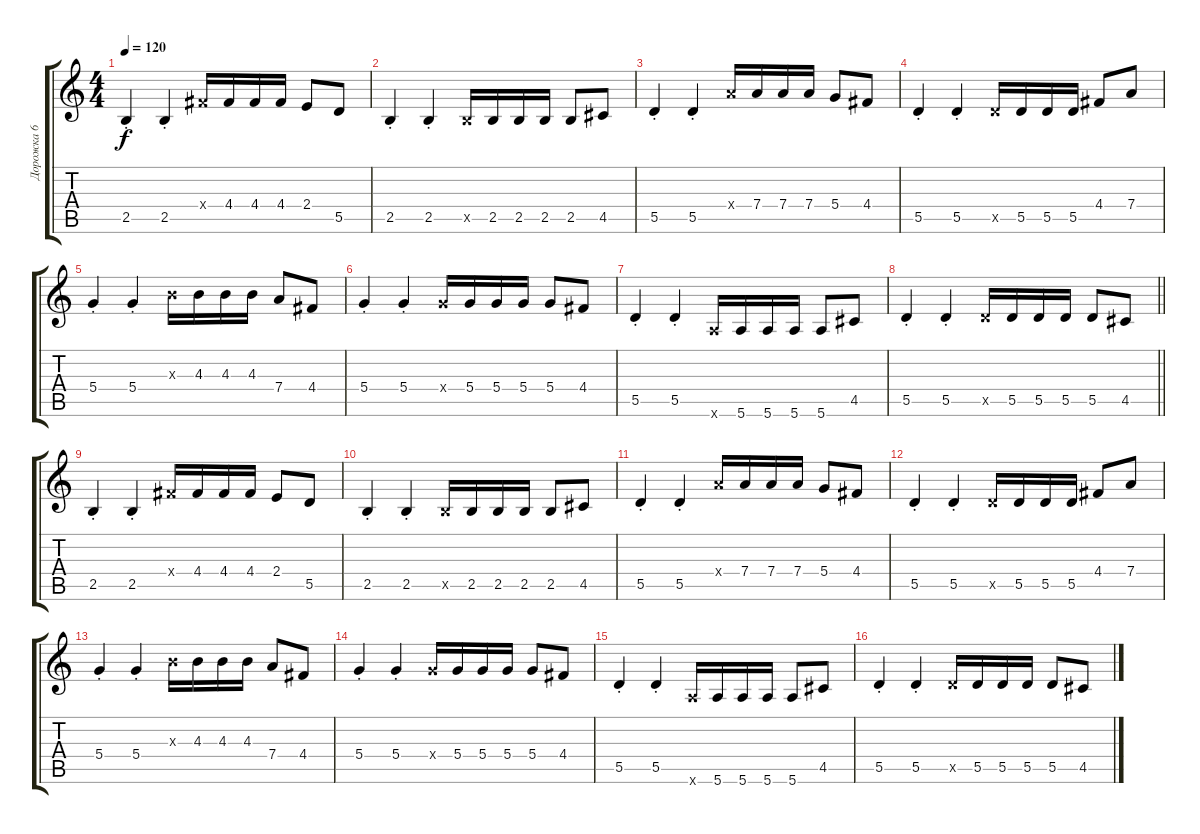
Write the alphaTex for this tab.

\track ("Дорожка 6" "Дорожка 6") {instrument acousticguitarsteel}
\staff {score tabs}
\tuning (E4 B3 G3 D3 A2 E2) {hide}
\ts (4 4)
\tempo 120
\clef g2
\ks c
2.5{st}.4{dy f volume 16 instrument electricguitarjazz} 2.5{st}.4 4.4{x}.16 4.4.16 4.4.16 4.4.16 2.4.8 5.5.8 |
2.5{st}.4 2.5{st}.4 2.5{x}.16 2.5.16 2.5.16 2.5.16 2.5.8 4.5.8 |
5.5{st}.4 5.5{st}.4 7.4{x}.16 7.4.16 7.4.16 7.4.16 5.4.8 4.4.8 |
5.5{st}.4 5.5{st}.4 5.5{x}.16 5.5.16 5.5.16 5.5.16 4.4.8 7.4.8 |
5.4{st}.4 5.4{st}.4 4.3{x}.16 4.3.16 4.3.16 4.3.16 7.4.8 4.4.8 |
5.4{st}.4 5.4{st}.4 5.4{x}.16 5.4.16 5.4.16 5.4.16 5.4.8 4.4.8 |
5.5{st}.4 5.5{st}.4 5.6{x}.16 5.6.16 5.6.16 5.6.16 5.6.8 4.5.8 |
\barLineRight lightlight
5.5{st}.4 5.5{st}.4 5.5{x}.16 5.5.16 5.5.16 5.5.16 5.5.8 4.5.8 |
\section ("" "")
2.5{st}.4{volume 16 instrument electricguitarjazz} 2.5{st}.4 4.4{x}.16 4.4.16 4.4.16 4.4.16 2.4.8 5.5.8 |
2.5{st}.4 2.5{st}.4 2.5{x}.16 2.5.16 2.5.16 2.5.16 2.5.8 4.5.8 |
5.5{st}.4 5.5{st}.4 7.4{x}.16 7.4.16 7.4.16 7.4.16 5.4.8 4.4.8 |
5.5{st}.4 5.5{st}.4 5.5{x}.16 5.5.16 5.5.16 5.5.16 4.4.8 7.4.8 |
5.4{st}.4 5.4{st}.4 4.3{x}.16 4.3.16 4.3.16 4.3.16 7.4.8 4.4.8 |
5.4{st}.4 5.4{st}.4 5.4{x}.16 5.4.16 5.4.16 5.4.16 5.4.8 4.4.8 |
5.5{st}.4 5.5{st}.4 5.6{x}.16 5.6.16 5.6.16 5.6.16 5.6.8 4.5.8 |
5.5{st}.4 5.5{st}.4 5.5{x}.16 5.5.16 5.5.16 5.5.16 5.5.8 4.5.8
